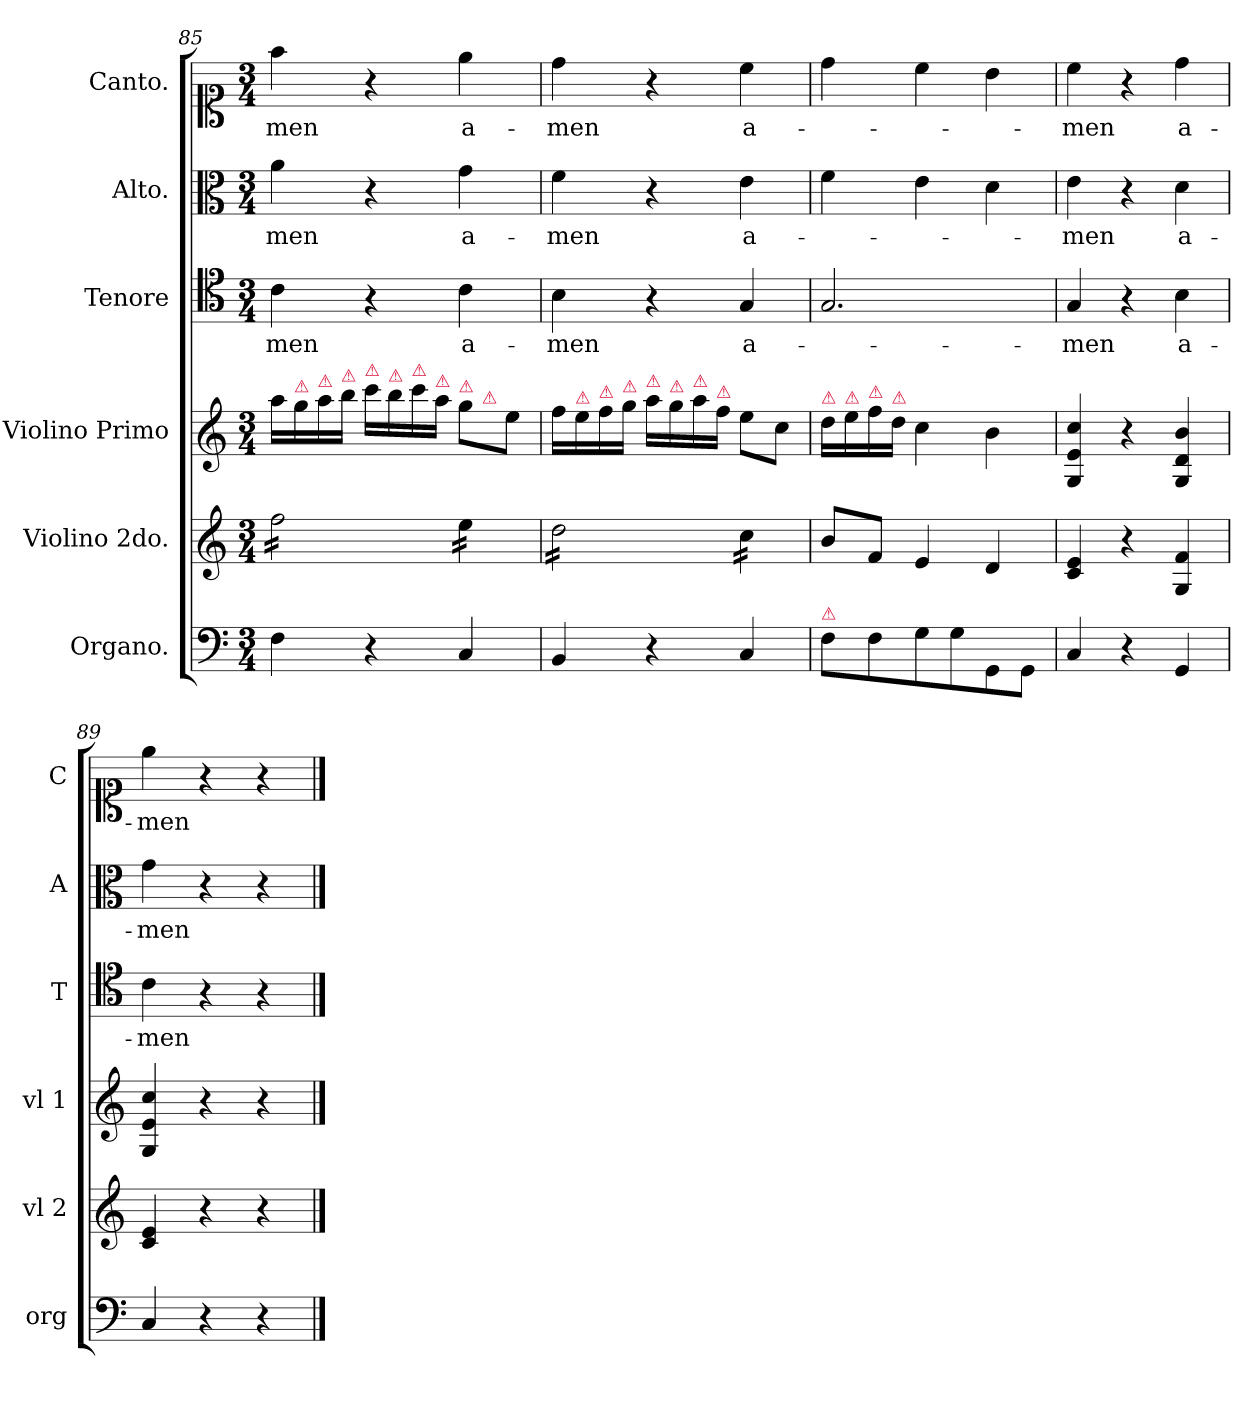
**kern	**kern	**kern	**kern	**text	**kern	**text	**kern	**text
*part6	*part5	*part4	*part3	*part3	*part2	*part2	*part1	*part1
*staff6	*staff5	*staff4	*staff3	*staff3	*staff2	*staff2	*staff1	*staff1
*I"Organo.	*I"Violino 2do.	*I"Violino Primo	*I"Tenore	*	*I"Alto.	*	*I"Canto.	*
*I'org	*I'vl 2	*I'vl 1	*I'T	*	*I'A	*	*I'C	*
*clefF4	*clefG2	*clefG2	*clefC4	*	*clefC3	*	*clefC1	*
*k[]	*k[]	*k[]	*k[]	*	*k[]	*	*k[]	*
*M3/4	*M3/4	*M3/4	*M3/4	*	*M3/4	*	*M3/4	*
=85	=85	=85	=85	=85	=85	=85	=85	=85
!	!	!LO:TX:a:color=crimson:t=⚠	!	!	!	!	!	!
*	*	*^	*	*	*	*	*	*
*	*tremolo	*	*	*	*	*	*	*	*
4F\	16ff\LL	16aa\LL	2ryy	4c\	-men	4a\	-men	4ff\	-men
!	!	!LO:TX:a:color=crimson:t=⚠	!	!	!	!	!	!	!
.	16ff\	16gg\	.	.	.	.	.	.	.
!	!	!LO:TX:a:color=crimson:t=⚠	!	!	!	!	!	!	!
.	16ff\	16aa\	.	.	.	.	.	.	.
!	!	!LO:TX:a:color=crimson:t=⚠	!	!	!	!	!	!	!
.	16ff\	16bb\JJ	.	.	.	.	.	.	.
!	!	!LO:TX:a:color=crimson:t=⚠	!	!	!	!	!	!	!
4r	16ff\	16ccc\LL	.	4r	.	4r	.	4r	.
!	!	!LO:TX:a:color=crimson:t=⚠	!	!	!	!	!	!	!
.	16ff\	16bb\	.	.	.	.	.	.	.
!	!	!LO:TX:a:color=crimson:t=⚠	!	!	!	!	!	!	!
.	16ff\	16ccc\	.	.	.	.	.	.	.
!	!	!LO:TX:a:color=crimson:t=⚠	!	!	!	!	!	!	!
.	16ff\JJ	16aa\JJ	.	.	.	.	.	.	.
!	!	!LO:TX:a:color=crimson:t=⚠	!	!	!	!	!	!	!
4C/	16ee\LL	8gg\L	16ryy	4c\	a-	4g\	a-	4ee\	a-
!	!	!	!LO:TX:a:color=crimson:t=⚠	!	!	!	!	!	!
.	16ee\	.	8.ryy	.	.	.	.	.	.
.	16ee\	8ee\J	.	.	.	.	.	.	.
.	16ee\JJ	.	.	.	.	.	.	.	.
=86	=86	=86	=86	=86	=86	=86	=86	=86	=86
!	!	!LO:TX:a:color=crimson:t=⚠	!	!	!	!	!	!	!
*	*	*v	*v	*	*	*	*	*	*
4BB/	16dd\LL	16ff\LL	4B\	-men	4f\	-men	4dd\	-men
!	!	!LO:TX:a:color=crimson:t=⚠	!	!	!	!	!	!
.	16dd\	16ee\	.	.	.	.	.	.
!	!	!LO:TX:a:color=crimson:t=⚠	!	!	!	!	!	!
.	16dd\	16ff\	.	.	.	.	.	.
!	!	!LO:TX:a:color=crimson:t=⚠	!	!	!	!	!	!
.	16dd\	16gg\JJ	.	.	.	.	.	.
!	!	!LO:TX:a:color=crimson:t=⚠	!	!	!	!	!	!
4r	16dd\	16aa\LL	4r	.	4r	.	4r	.
!	!	!LO:TX:a:color=crimson:t=⚠	!	!	!	!	!	!
.	16dd\	16gg\	.	.	.	.	.	.
!	!	!LO:TX:a:color=crimson:t=⚠	!	!	!	!	!	!
.	16dd\	16aa\	.	.	.	.	.	.
!	!	!LO:TX:a:color=crimson:t=⚠	!	!	!	!	!	!
.	16dd\JJ	16ff\JJ	.	.	.	.	.	.
4C/	16cc\LL	8ee\L	4G/	a-	4e\	a-	4cc\	a-
.	16cc\	.	.	.	.	.	.	.
.	16cc\	8cc\J	.	.	.	.	.	.
.	16cc\JJ	.	.	.	.	.	.	.
*	*Xtremolo	*	*	*	*	*	*	*
=87	=87	=87	=87	=87	=87	=87	=87	=87
!	!	!LO:TX:a:color=crimson:t=⚠	!	!	!	!	!	!
!LO:TX:a:color=crimson:t=⚠	!	!	!	!	!	!	!	!
8F\L	8b/L	16dd\LL	2.G/	.	4f\	.	4dd\	.
!	!	!LO:TX:a:color=crimson:t=⚠	!	!	!	!	!	!
.	.	16ee\	.	.	.	.	.	.
!	!	!LO:TX:a:color=crimson:t=⚠	!	!	!	!	!	!
8F\	8f/J	16ff\	.	.	.	.	.	.
!	!	!LO:TX:a:color=crimson:t=⚠	!	!	!	!	!	!
.	.	16dd\JJ	.	.	.	.	.	.
8G\	4e/	4cc\	.	.	4e\	.	4cc\	.
8G\	.	.	.	.	.	.	.	.
8GG/	4d/	4b\	.	.	4d\	.	4b\	.
8GG/J	.	.	.	.	.	.	.	.
=88	=88	=88	=88	=88	=88	=88	=88	=88
4C/	4c/ 4e/	4G/ 4e/ 4cc/	4G/	-men	4e\	-men	4cc\	-men
4r	4r	4r	4r	.	4r	.	4r	.
4GG/	4G/ 4f/	4G/ 4d/ 4b/	4B\	a-	4d\	a-	4dd\	a-
=89	=89	=89	=89	=89	=89	=89	=89	=89
4C/	4c/ 4e/	4G/ 4e/ 4cc/	4c\	-men	4g\	-men	4ee\	-men
4r	4r	4r	4r	.	4r	.	4r	.
4r	4r	4r	4r	.	4r	.	4r	.
==	==	==	==	==	==	==	==	==
*-	*-	*-	*-	*-	*-	*-	*-	*-
